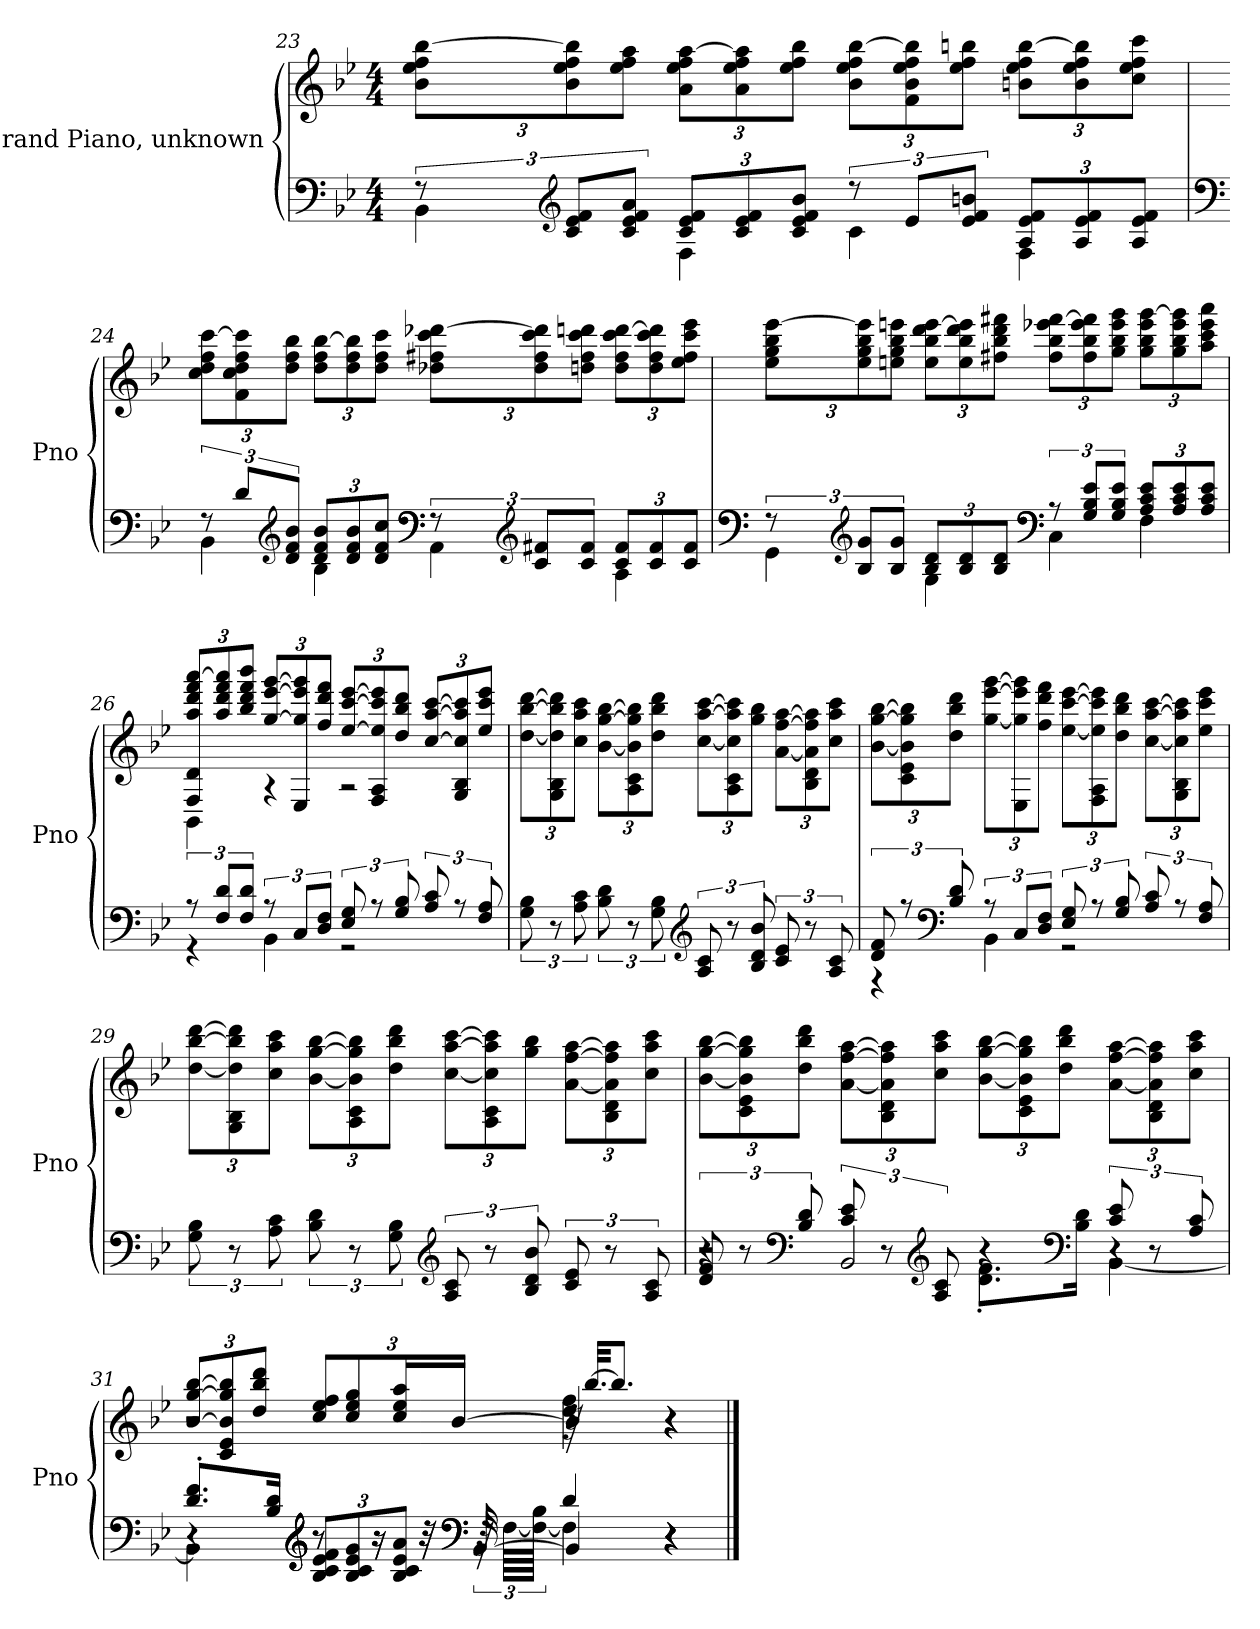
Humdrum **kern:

**kern	**kern
*part1	*part1
*staff2	*staff1
*I"Grand Piano, unknown	*
*I'Pno	*
!!LO:LB:g=z
*clefF4	*clefG2
*k[b-e-]	*k[b-e-]
*M4/4	*M4/4
=23	=23
*^	*
*	*	*Xbrackettup
12r	4BB-\	12b-\ 12ee-\ 12ff\ [12bb-\L
*clefG2	*	*
12c/ 12e-/ 12f/L	.	12b-\ 12ee-\ 12ff\ 12bb-\]
12c/ 12e-/ 12f/ 12a/J	.	12ee-\ 12ff\ 12aa\J
*Xbrackettup	*	*
12c/ 12e-/ 12f/L	4F\	12a\ 12ee-\ 12ff\ [12aa\L
12c/ 12e-/ 12f/	.	12a\ 12ee-\ 12ff\ 12aa\]
12c/ 12e-/ 12f/ 12b-/J	.	12ee-\ 12ff\ 12bb-\J
*brackettup	*	*
12r	4c\	12b-\ 12ee-\ 12ff\ [12bb-\L
12e-/L	.	12f\ 12b-\ 12ee-\ 12ff\ 12bb-\]
12e-/ 12f/ 12bn/J	.	12ee-\ 12ff\ 12bbn\J
*Xbrackettup	*	*
12A/ 12e-/ 12f/L	4F\	12bn\ 12ee-\ 12ff\ [12bb\L
12A/ 12e-/ 12f/	.	12b\ 12ee-\ 12ff\ 12bb\]
12A/ 12e-/ 12f/J	.	12cc\ 12ee-\ 12ff\ 12ccc\J
!!LO:PB:g=z
=24	=24	=24
*clefF4	*	*
*brackettup	*	*
12r	4BB-\	12cc\ 12dd\ 12ff\ [12ccc\L
12d/L	.	12f\ 12cc\ 12dd\ 12ff\ 12ccc\]
*clefG2	*	*
12d/ 12f/ 12b-/J	.	12dd\ 12ff\ 12bb-\J
*Xbrackettup	*	*
12d/ 12f/ 12b-/L	4B-\	12dd\ 12ff\ [12bb-\L
12d/ 12f/ 12b-/	.	12dd\ 12ff\ 12bb-\]
12d/ 12f/ 12cc/J	.	12dd\ 12ff\ 12ccc\J
*clefF4	*	*
*brackettup	*	*
12r	4AA\	12dd-X\ 12ff#X\ 12ccc\ [12ddd-X\L
*clefG2	*	*
12c/ 12f#X/L	.	12dd-\ 12ff#\ 12ccc\ 12ddd-\]
12c/ 12f#/J	.	12ddn\ 12ff#\ 12ccc\ 12dddn\J
*Xbrackettup	*	*
12c/ 12f#/L	4A\	12dd\ 12ff#\ 12ccc\ [12ddd\L
12c/ 12f#/	.	12dd\ 12ff#\ 12ccc\ 12ddd\]
12c/ 12f#/J	.	12ee-\ 12ff#\ 12ccc\ 12eee-\J
!!LO:LB:g=z
=25	=25	=25
*clefF4	*	*
*brackettup	*	*
12r	4GG\	12ee-\ 12gg\ 12bb-\ [12eee-\L
*clefG2	*	*
12B-/ 12g/L	.	12ee-\ 12gg\ 12bb-\ 12eee-\]
12B-/ 12g/J	.	12een\ 12gg\ 12bb-\ 12eeen\J
*Xbrackettup	*	*
12B-/ 12d/L	4G\	12ee\ 12bb-\ 12ddd\ [12eee\L
12B-/ 12d/	.	12ee\ 12bb-\ 12ddd\ 12eee\]
12B-/ 12d/J	.	12ff#X\ 12bb-\ 12ddd\ 12fff#X\J
*clefF4	*	*
*brackettup	*	*
12r	4C\	12ff#\ 12bb-\ 12eee-X\ [12fff#\L
12G/ 12B-/ 12e-/L	.	12ff#\ 12bb-\ 12eee-\ 12fff#\]
12G/ 12B-/ 12e-/J	.	12gg\ 12bb-\ 12eee-\ 12ggg\J
*Xbrackettup	*	*
12A/ 12c/ 12e-/L	4F\	12gg\ 12bb-\ 12eee-\ [12ggg\L
12A/ 12c/ 12e-/	.	12gg\ 12bb-\ 12eee-\ 12ggg\]
12A/ 12c/ 12e-/J	.	12aa\ 12ccc\ 12eee-\ 12aaa\J
=26	=26	=26
*brackettup	*	*
*	*	*^
12r	4r	12F/ 12d/ 12aa/ 12ddd/ 12fff/ [12aaa/L	4BB-\
12F/ 12d/L	.	12aa/ 12ddd/ 12fff/ 12aaa/]	.
12F/ 12d/J	.	12bb-/ 12ddd/ 12fff/ 12bbb-/J	.
12r	4BB-\	[12gg/ [12eee-/ [12ggg/L	4r
12C/L	.	12E-/ 12gg/] 12eee-/] 12ggg/]	.
12D/ 12F/J	.	12ff/ 12ddd/ 12fff/J	.
12E-/ 12G/	2r	[12ee-/ [12ccc/ [12eee-/L	2r
12r	.	12F/ 12A/ 12ee-/] 12ccc/] 12eee-/]	.
12G/ 12B-/	.	12dd/ 12bb-/ 12ddd/J	.
12A/ 12c/	.	[12cc/ [12aa/ [12ccc/L	.
12r	.	12G/ 12B-/ 12cc/] 12aa/] 12ccc/]	.
12F/ 12A/	.	12ee-/ 12ccc/ 12eee-/J	.
*v	*v	*	*
*	*v	*v
!!LO:LB:g=z
=27	=27
12G\ 12B-\	[12dd\ [12bb-\ [12ddd\L
12r	12G\ 12B-\ 12dd\] 12bb-\] 12ddd\]
12A\ 12c\	12cc\ 12aa\ 12ccc\J
12B-\ 12d\	[12b-\ [12gg\ [12bb-\L
12r	12A\ 12c\ 12b-\] 12gg\] 12bb-\]
12G\ 12B-\	12dd\ 12bb-\ 12ddd\J
*clefG2	*
12A/ 12c/	[12cc\ [12aa\ [12ccc\L
12r	12A\ 12c\ 12cc\] 12aa\] 12ccc\]
12B-/ 12d/ 12b-/	12gg\ 12bb-\J
12c/ 12e-/	[12a\ [12ff\ [12aa\L
12r	12B-\ 12d\ 12a\] 12ff\] 12aa\]
12A/ 12c/	12cc\ 12aa\ 12ccc\J
=28	=28
*^	*
12d/ 12f/	4r	[12b-\ [12gg\ [12bb-\L
12r	.	12c\ 12e-\ 12b-\] 12gg\] 12bb-\]
*clefF4	*	*
12B-/ 12d/	.	12dd\ 12bb-\ 12ddd\J
12r	4BB-\	[12gg\ [12eee-\ [12ggg\L
12C/L	.	12E-\ 12gg\] 12eee-\] 12ggg\]
12D/ 12F/J	.	12ff\ 12ddd\ 12fff\J
12E-/ 12G/	2r	[12ee-\ [12ccc\ [12eee-\L
12r	.	12F\ 12A\ 12ee-\] 12ccc\] 12eee-\]
12G/ 12B-/	.	12dd\ 12bb-\ 12ddd\J
12A/ 12c/	.	[12cc\ [12aa\ [12ccc\L
12r	.	12G\ 12B-\ 12cc\] 12aa\] 12ccc\]
12F/ 12A/	.	12ee-\ 12ccc\ 12eee-\J
*v	*v	*
!!LO:LB:g=z
=29	=29
12G\ 12B-\	[12dd\ [12bb-\ [12ddd\L
12r	12G\ 12B-\ 12dd\] 12bb-\] 12ddd\]
12A\ 12c\	12cc\ 12aa\ 12ccc\J
12B-\ 12d\	[12b-\ [12gg\ [12bb-\L
12r	12A\ 12c\ 12b-\] 12gg\] 12bb-\]
12G\ 12B-\	12dd\ 12bb-\ 12ddd\J
*clefG2	*
12A/ 12c/	[12cc\ [12aa\ [12ccc\L
12r	12A\ 12c\ 12cc\] 12aa\] 12ccc\]
12B-/ 12d/ 12b-/	12gg\ 12bb-\J
12c/ 12e-/	[12a\ [12ff\ [12aa\L
12r	12B-\ 12d\ 12a\] 12ff\] 12aa\]
12A/ 12c/	12cc\ 12aa\ 12ccc\J
=30	=30
*^	*
*	*^	*
12d/ 12f/	2r	4r	[12b-\ [12gg\ [12bb-\L
12r	.	.	12c\ 12e-\ 12b-\] 12gg\] 12bb-\]
*clefF4	*	*	*
12B-/ 12d/	.	.	12dd\ 12bb-\ 12ddd\J
12c/ 12e-/	.	2BB-/	[12a\ [12ff\ [12aa\L
12r	.	.	12B-\ 12d\ 12a\] 12ff\] 12aa\]
*clefG2	*	*	*
12A/ 12c/	.	.	12cc\ 12aa\ 12ccc\J
4r	8.d\' 8.f\'L	.	[12b-\ [12gg\ [12bb-\L
.	.	.	12c\ 12e-\ 12b-\] 12gg\] 12bb-\]
.	.	.	12dd\ 12bb-\ 12ddd\J
*clefF4	*	*	*
.	16B-\ 16d\Jk	.	.
12c/ 12e-/	[4BB-\	4r	[12a\ [12ff\ [12aa\L
12r	.	.	12B-\ 12d\ 12a\] 12ff\] 12aa\]
12A/ 12c/	.	.	12cc\ 12aa\ 12ccc\J
!!LO:PB:g=z
=31	=31	=31	=31
*	*	*	*^
*	*	*	*	*^
8.d/' 8.f/'L	4BB-\]	4r	2r	2r	[12b-/ [12gg/ [12bb-/L
.	.	.	.	.	12c/ 12e-/ 12b-/] 12gg/] 12bb-/]
.	.	.	.	.	12dd/ 12bb-/ 12ddd/J
16B-/ 16d/Jk	.	.	.	.	.
*clefG2	*	*	*	*	*
*Xbrackettup	*	*	*	*	*
12B-/ 12c/ 12e-/ 12f/L	8r	8r	.	.	12cc/ 12ee-/ 12ff/L
12B-/ 12c/ 12e-/ 12g/	.	.	.	.	12cc/ 12ee-/ 12gg/
.	16r	16r	.	.	.
12B-/ 12c/ 12e-/ 12a/J	.	.	.	.	24cc/ 24ee-/ 24aa/L
.	32r	32r	.	.	.
.	.	.	.	.	[24b-/JJ
*clefF4	*	*	*	*	*
*	*brackettup	*	*	*	*
.	96r	[32BB-/	.	.	.
.	[96F\LLLL	.	.	.	.
.	96F\_ 96B-\JJJJ	.	.	.	.
4d/	4F\]	4BB-/]	64r	4dd\ 4ff\	4b-/]
.	.	.	[32.bb-/KKL	.	.
.	.	.	8.bb-/J]	.	.
4r	4r	4r	4r	4r	4r
*v	*v	*v	*	*	*
*	*v	*v	*v
==	==
*-	*-
